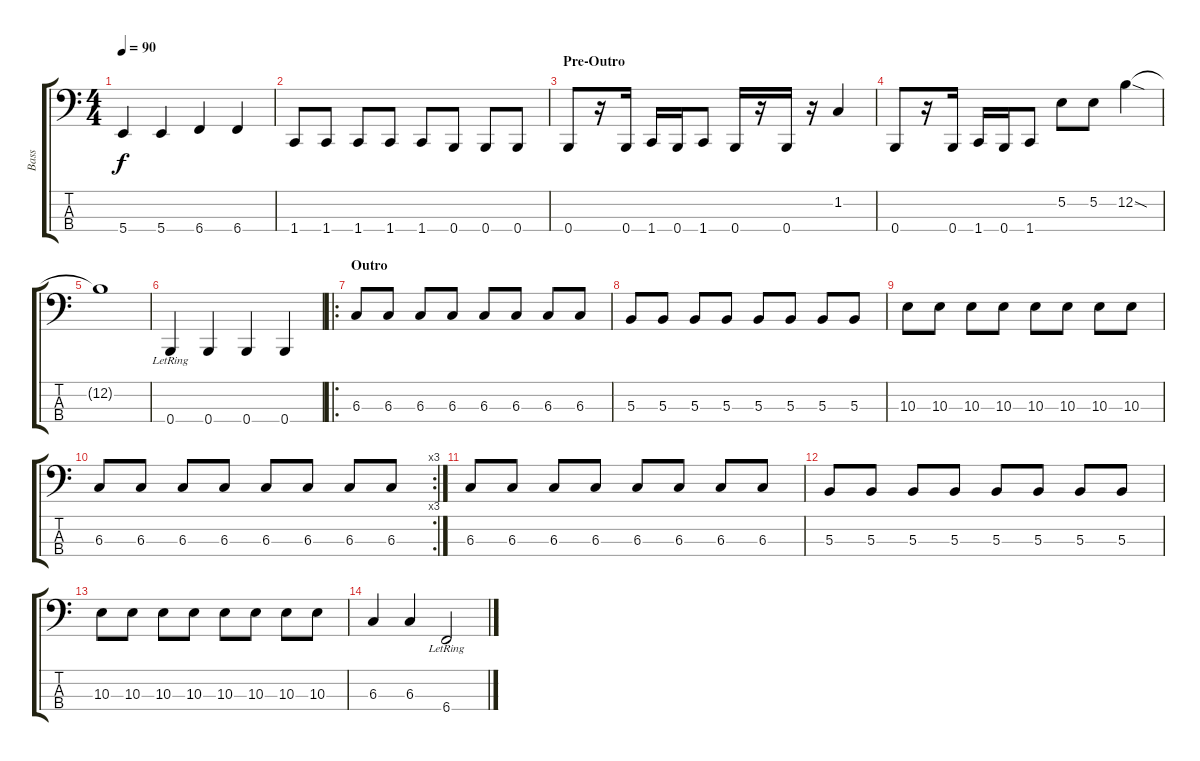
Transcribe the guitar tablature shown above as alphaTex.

\track ("Bass" "Bass") {instrument electricbassfinger}
\staff {score tabs}
\tuning (E2 B1 Gb1 B0) {hide}
\ts (4 4)
\tempo 90
\clef f4
\ks c
5.4.4{dy f} 5.4.4 6.4.4 6.4.4 |
1.4.8 1.4.8 1.4.8 1.4.8 1.4.8 0.4.8 0.4.8 0.4.8 |
\section ("" "Pre-Outro")
0.4.8 r.16 0.4.16 1.4.16 0.4.16 1.4.8 0.4.16 r.16 0.4.16 r.16 1.2.4 |
0.4.8 r.16 0.4.16 1.4.16 0.4.16 1.4.8 5.2.8 5.2.8 12.2{sod}.4 |
12.2{t}.1 |
0.4{lr}.4 0.4.4 0.4.4 0.4.4 |
\ro
\section ("" "Outro")
6.3.8 6.3.8 6.3.8 6.3.8 6.3.8 6.3.8 6.3.8 6.3.8 |
5.3.8 5.3.8 5.3.8 5.3.8 5.3.8 5.3.8 5.3.8 5.3.8 |
10.3.8 10.3.8 10.3.8 10.3.8 10.3.8 10.3.8 10.3.8 10.3.8 |
\rc 3
6.3.8 6.3.8 6.3.8 6.3.8 6.3.8 6.3.8 6.3.8 6.3.8 |
6.3.8 6.3.8 6.3.8 6.3.8 6.3.8 6.3.8 6.3.8 6.3.8 |
5.3.8 5.3.8 5.3.8 5.3.8 5.3.8 5.3.8 5.3.8 5.3.8 |
10.3.8 10.3.8 10.3.8 10.3.8 10.3.8 10.3.8 10.3.8 10.3.8 |
6.3.4 6.3.4 6.4{lr}.2
